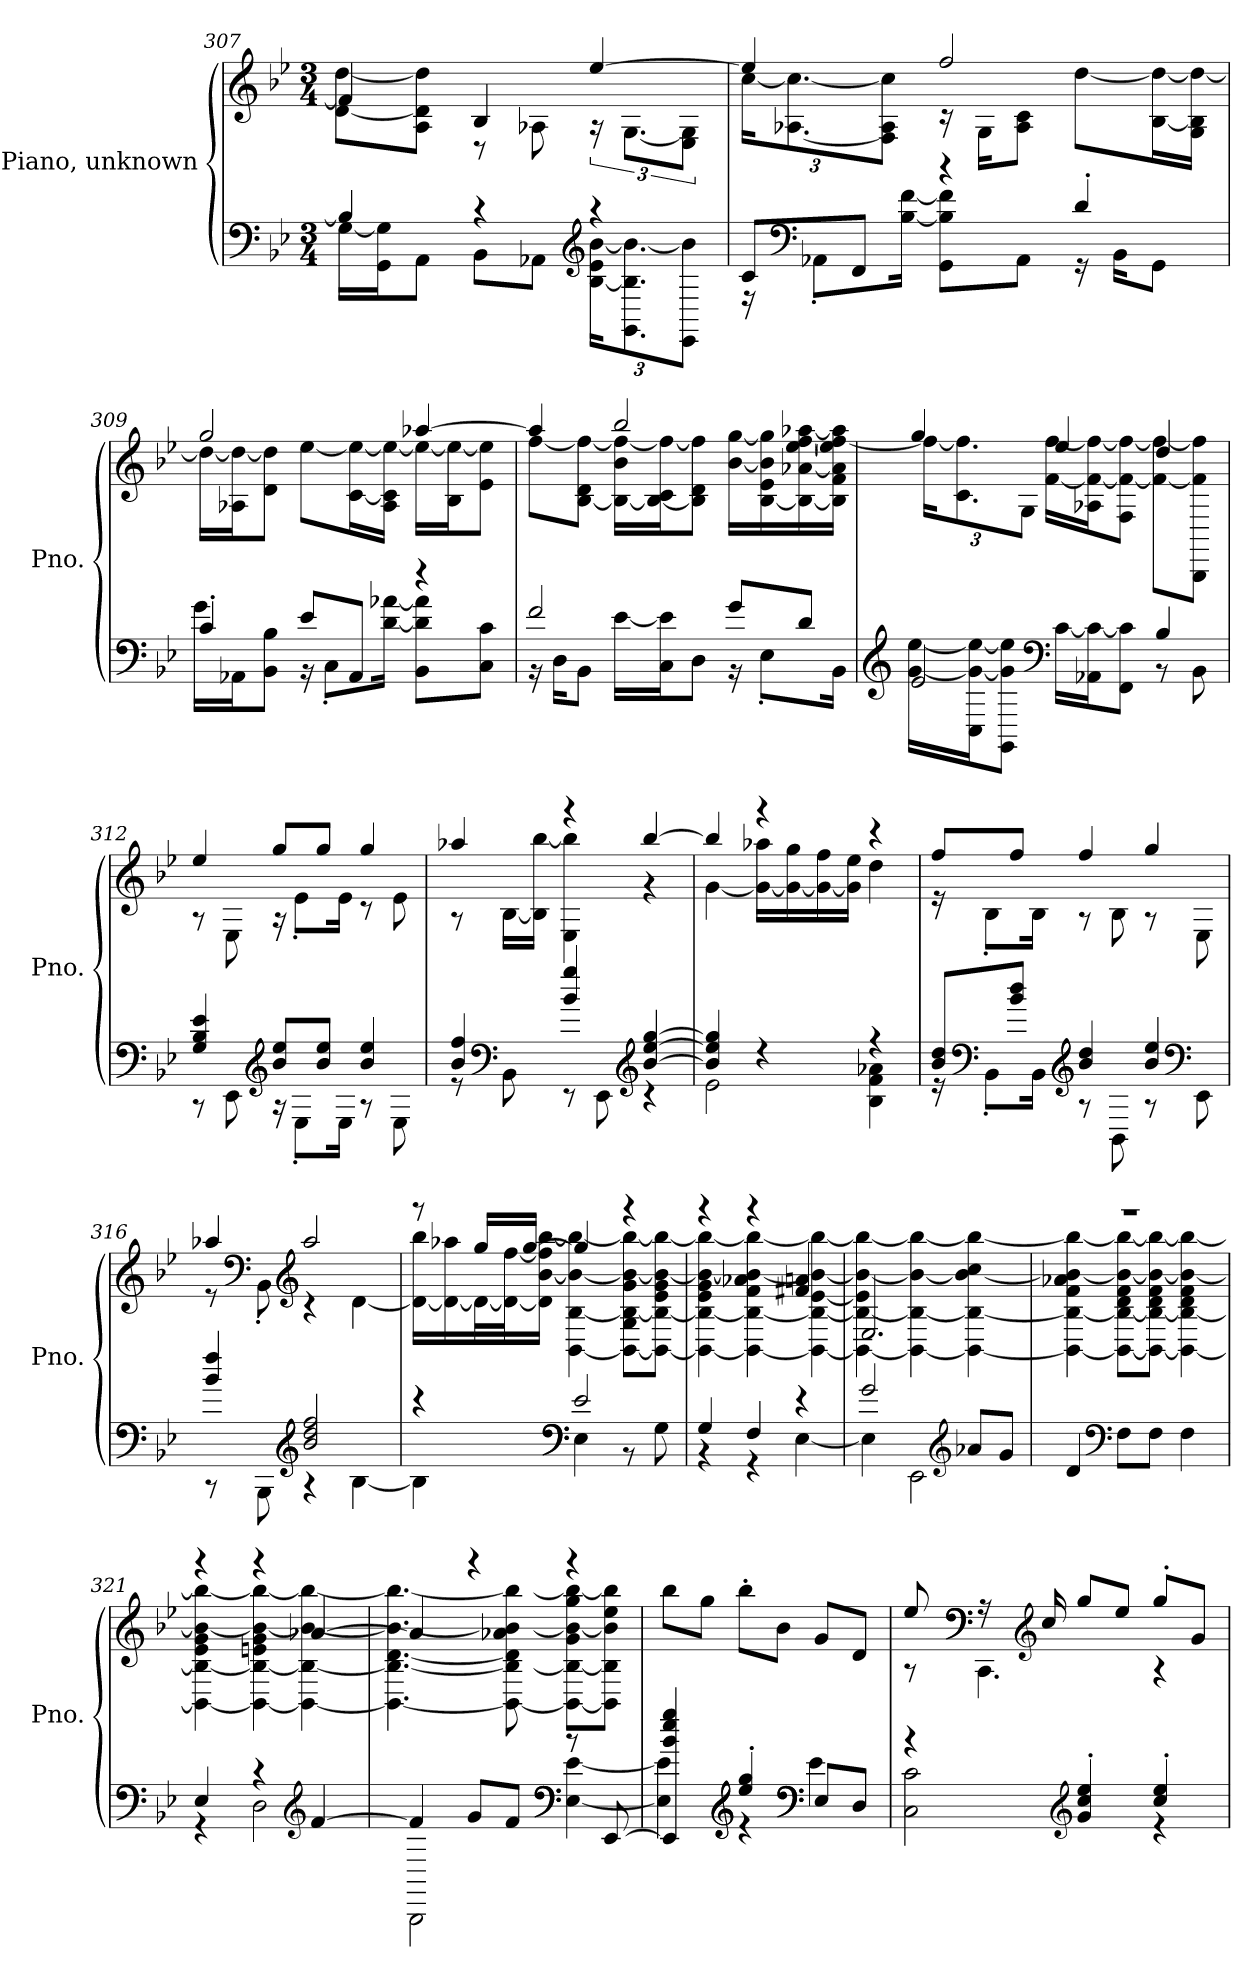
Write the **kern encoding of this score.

**kern	**kern
*part1	*part1
*staff2	*staff1
*I"Piano, unknown	*
*I'Pno.	*
*clefF4	*clefG2
*k[b-e-]	*k[b-e-]
*M3/4	*M3/4
=307	=307
*^	*^
4B-/]	[16G\LL	4f/]	[8d\ [8dd\L
.	16GG\ 16G\]J	.	.
.	8AA\J	.	8A\ 8d\] 8dd\]J
4r	8BB-\L	4B-/	8r
.	8AA-X\J	.	8A-X\
*clefG2	*	*	*
*	*Xbrackettup	*	*
4r	[24B-\ 24e-\ [24b-\KL	[4ee-/	24r
.	12.GG\ 12.B-\] 12.b-\_	.	[12.G\L
.	12EE-\ 12b-\]J	.	12E-\ 12G\]J
!!LO:LB:g=z	!!
=308	=308	=308	=308
*	*	*	*Xbrackettup
8c/L	16r	4ee-/]	[24cc\KL
.	.	.	[12.A-X\ 12.cc\_
*clefF4	*	*	*
.	8AA-X'\L	.	.
8FF/J	.	.	.
.	.	.	12F\ 12A-\] 12cc\]J
.	[16B-\ [16f\Jk	.	.
4r	8GG\ 8B-\] 8f\]L	2ff/	16r
.	.	.	16G\KL
.	8AA-\J	.	8A-\ 8c\J
4d'/	16r	.	[8dd\L
.	16BB-\KL	.	.
.	8GG\J	.	[16B-\ 16dd\_L
.	.	.	16G\ 16B-\] 16dd\_JJ
=309	=309	=309	=309
4c'/	16g\LL	2gg/	16dd\LL_
.	16AA-X\J	.	16A-X\ 16dd\_J
.	8BB-\ 8B-\J	.	8d\ 8dd\]J
8e-/L	16r	.	[8ee-\L
.	8C'\L	.	.
8AA-/J	.	.	[16c\ 16ee-\_L
.	[16d\ [16a-X\Jk	.	16A-\ 16c\] 16ee-\_JJ
4r	8BB-\ 8d\] 8a-\]L	[4aa-X/	16ee-\LL_
.	.	.	16B-\ 16ee-\_J
.	8C\ 8c\J	.	8e-\ 8ee-\]J
!!LO:LB:g=z	!!
=310	=310	=310	=310
2f/	16r	4aa-/]	[8ff\L
.	16D\KL	.	.
.	8BB-\J	.	[8B-\ 8d\ 8ff\_J
.	[16e-\LL	2bb-/	16B-\_ 16b-\ 16ff\_LL
.	16C\ 16e-\]J	.	16B-\_ 16c\ 16ff\_J
.	8D\J	.	8B-\] 8d\ 8ff\]J
8g/L	16r	.	[16b-\ [16gg\LL
.	8E-'\L	.	[16B-\ 16e-\ 16b-\] 16gg\]
8d/J	.	.	16B-\_ [16a-X\ [16ee-\ [16ff\ [16aa-X\
.	16BB-\Jk	.	16B-\] 16f\ 16a-\] 16ee-\] 16ff\_ 16aa-\]JJ
=311	=311	=311	=311
*clefG2	*	*	*
2e-/	[16g\ [16ee-\LL	4gg/	24ff\KL_
.	.	.	12.c\ 12.ff\]
.	16C\ 16g\_ 16ee-\_J	.	.
.	8GG\ 8g\] 8ee-\]J	.	.
.	.	.	12G\J
*clefF4	*	*	*
.	[16c\LL	4ee-/	[16f\ [16ff\LL
.	16AA-X\ 16c\_J	.	16A-X\ 16f\_ 16ff\_J
.	8FF\ 8c\]J	.	8F\ 8f\_ 8ff\_J
4B-/	8r	4dd/	8f\_ 8ff\_L
.	8BB-\	.	8BBB-\ 8f\] 8ff\]J
=312	=312	=312	=312
4G/ 4B-/ 4e-/	8r	4ee-/	8r
.	8EE-\	.	8E-\
*clefG2	*	*	*
8b-/ 8ee-/L	16r	8gg/L	16r
.	8E-'\L	.	8e-'\L
8b-/ 8ee-/J	.	8gg/J	.
.	16E-\Jk	.	16e-\Jk
4b-/ 4ee-/	8r	4gg/	8r
.	8E-\	.	8e-\
!!LO:LB:g=z	!!
=313	=313	=313	=313
4b-/ 4ff/	8r	4aa-X/	8r
*clefF4	*	*	*
.	8BB-\	.	[16B-\LL
.	.	.	16B-\] [16bb-\JJ
4b-/ 4gg/	8r	4r	4E-\ 4bb-\]
.	8EE-\	.	.
*clefG2	*	*	*
[4b-/ [4ee-/ [4gg/	4r	[4bb-/	4r
=314	=314	=314	=314
4b-/] 4ee-/] 4gg/]	2e-\	4bb-/]	[4g\
4r	.	4r	16g\_ 16aa-X\LL
.	.	.	16g\_ 16gg\
.	.	.	16g\_ 16ff\
.	.	.	16g\] 16ee-\JJ
4r	4B-\ 4f\ 4a-X\	4r	4dd\
=315	=315	=315	=315
8b-/ 8dd/L	16r	8ff/L	16r
*clefF4	*	*	*
.	8BB-'\L	.	8B-'\L
8b-/ 8dd/J	.	8ff/J	.
.	16BB-\Jk	.	16B-\Jk
*clefG2	*	*	*
4b-/ 4dd/	8r	4ff/	8r
.	8BB-\	.	8B-\
4b-/ 4ee-/	8r	4gg/	8r
*clefF4	*	*	*
.	8EE-\	.	8E-\
=316	=316	=316	=316
4b-/ 4ff/	8r	4aa-X/	8r
*	*	*clefF4	*
.	8BBB-\	.	8BB-'\
*clefG2	*	*clefG2	*
2b-/ 2dd/ 2ff/	4r	2aa-/	4r
.	[4B-\	.	[4d\
!!LO:PB:g=z	!!
=317	=317	=317	=317
4r	4B-\]	8r	16d\_ 16bb-\LL
.	.	.	16d\_ 16aa-X\
.	.	16gg/LL	32d\L_
.	.	.	32d\_ [32ff\J
.	.	[16gg/JJ	16d\] [16b-\ 16ff\] [16bb-\JJ
*clefF4	*	*	*
2e-/	4E-\	4gg/]	[4BB-\ [4B-\ 4b-\_ 4bb-\_
.	8r	4r	8BB-\_ 8G\ 8B-\_ 8g\ 8b-\_ 8bb-\_L
.	8G\	.	8BB-\_ 8B-\_ 8e-\ 8g\ 8b-\_ 8bb-\_J
=318	=318	=318	=318
4G/	4r	4r	4BB-\_ 4B-\_ 4e-\ 4g\ 4b-\_ 4bb-\_
4F/	4r	4r	4BB-\_ 4B-\_ 4f\ 4a-X\ 4b-\_ 4bb-\_
4r	[4E-\	4f#X/ 4an/	4BB-\_ 4B-\_ [4e-\ 4b-\_ 4bb-\_
=319	=319	=319	=319
2g/	4E-\]	2.E-/	4BB-\_ 4B-\_ 4e-\] 4b-\_ 4bb-\_
.	2EE-\	.	4BB-\_ 4B-\_ 4b-\_ 4bb-\_
*clefG2	*	*	*
8a-X/L	.	.	4BB-\_ 4B-\_ 4b-\_ 4cc\ 4bb-\_
8g/J	.	.	.
*v	*v	*	*
=320	=320	=320
4d/	2.r	4BB-\_ 4B-\_ 4f\ 4a-X\ 4b-\_ 4bb-\_
*clefF4	*	*
8F\L	.	8BB-\_ 8B-\_ 8d\ 8f\ 8b-\_ 8bb-\_L
8F\J	.	8BB-\_ 8B-\_ 8d\ 8f\ 8b-\_ 8bb-\_J
4F\	.	4BB-\_ 4B-\_ 4d\ 4f\ 4b-\_ 4bb-\_
!!LO:LB:g=z	!!
=321	=321	=321
*^	*	*
4E-/	4r	4r	4BB-\_ 4B-\_ 4e-\ 4g\ 4b-\_ 4bb-\_
4r	2D\	4r	4BB-\_ 4B-\_ 4en\ 4g\ 4b-\_ 4bb-\_
*clefG2	*	*	*
[4f/	.	[4a-X/	4BB-\_ 4B-\_ 4b-\_ 4bb-\_
=322	=322	=322	=322
4f/]	2BBB-\	4a-/]	4.BB-\_ 4.B-\_ [4.d\ 4.b-\_ 4.bb-\_
8g/L	.	4r	.
8f/J	.	.	8BB-\_ 8B-\_ 8d\] 8a-X\ 8b-\_ 8bb-\_
*clefF4	*	*	*
8r	[4E-\ [4e-\	4r	8BB-\_ 8B-\_ 8g\ 8b-\_ 8gg\ 8bb-\_L
[8EE-/	.	.	8BB-\] 8B-\] 8b-\] 8ee-\ 8bb-\]J
*	*	*v	*v
=323	=323	=323
4EE-/] 4b-/ 4ee-/ 4gg/	4E-\] 4e-\]	8bb-\L
.	.	8gg\J
*clefG2	*	*
4ee-/' 4gg/'	4r	8bb-'\L
.	.	8b-\J
*clefF4	*	*
8E-/L	4e-\	8g/L
8D/J	.	8d/J
=324	=324	=324
*	*	*^
4r	2C\ 2c\	8ee-/	8r
*	*	*clefF4	*
.	.	16r	4.CC\
*	*	*clefG2	*
.	.	16cc/	.
*clefG2	*	*	*
4g/' 4cc/' 4ee-/'	.	8gg/L	.
.	.	8ee-/J	.
4cc/' 4ee-/'	4r	8gg'/L	4r
.	.	8g/J	.
*v	*v	*	*
*	*v	*v
=	=
*-	*-
